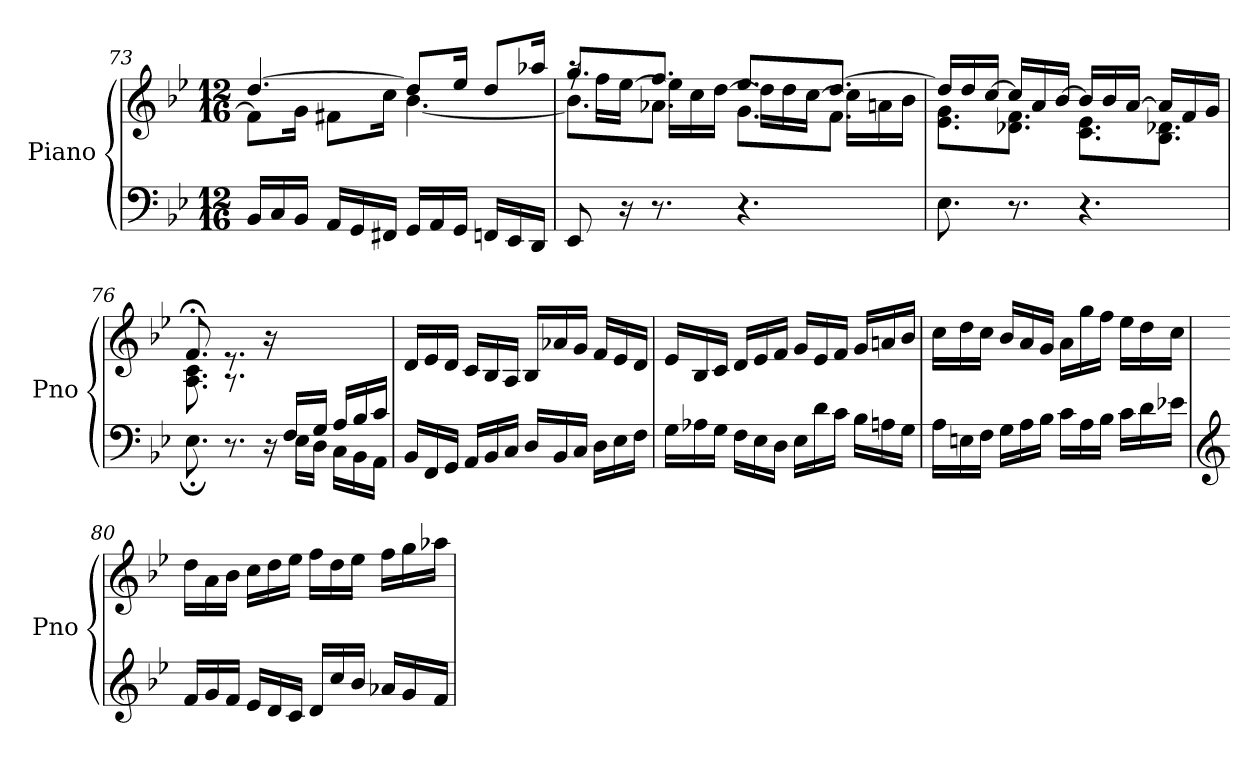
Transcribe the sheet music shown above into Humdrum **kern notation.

**kern	**kern
*part1	*part1
*staff2	*staff1
*I"Piano	*
*I'Pno	*
*clefF4	*clefG2
*k[b-e-]	*k[b-e-]
*M12/16	*M12/16
=73	=73
*	*^
16BB-/LL	[4.dd/	8f\L]
16C/	.	.
16BB-/JJ	.	16g\Jk
16AA/LL	.	8f#X\L
16GG/	.	.
16FF#X/JJ	.	16cc\Jk
16GG/LL	8dd/L]	[4.b-\
16AA/	.	.
16GG/JJ	16ee-/Jk	.
16FFn/LL	8dd/L	.
16EE-/	.	.
16DD/JJ	16aa-X/Jk	.
!!LO:LB:g=z
=74	=74	=74
*	*	*^
8EE-/	8.gg/L	8.b-\L]	16raa
.	.	.	16ff\LL
16r	.	.	[16ee-\JJ
8.r	8.ff/J	8.a-X\J	16ee-\LL]
.	.	.	16cc\
.	.	.	[16dd\JJ
4.r	8.ee-/L	8.g\L	16dd\LL]
.	.	.	16dd\
.	.	.	[16cc\JJ
.	[8.dd/J	8.f\J	16cc\LL]
.	.	.	16an\
.	.	.	16b-\JJ
*	*	*v	*v
=75	=75	=75
8.E-\	16dd/LL]	8.e-\ 8.g\L
.	16dd/	.
.	[16cc/JJ	.
8.r	16cc/LL]	8.d-X\ 8.f\J
.	16a/	.
.	[16b-/JJ	.
4.r	16b-/LL]	8.c\ 8.e-\L
.	16b-/	.
.	[16a/JJ	.
.	16a/LL]	8.B-\ 8.d-X\J
.	16f/	.
.	16g/JJ	.
=76	=76	=76
*^	*	*
4..ryy	8.E-;\	8.f;</	8.A\ 8.c\
.	8.r	8.rA	8.re
.	16r	16r	4ryy
16F/LL	16E-\LL	4ryy	.
16G/JJ	16D\JJ	.	.
16A/LL	16C\LL	.	.
16B-/	16BB-\	.	16ryy
16c/JJ	16AA\JJ	16ryy	16ryy
*v	*v	*	*
*	*v	*v
=77	=77
16BB-/LL	16d/LL
16FF/	16e-/
16GG/JJ	16d/JJ
16AA/LL	16c/LL
16BB-/	16B-/
16C/JJ	16A/JJ
16D/LL	16B-/LL
16BB-/	16a-X/
16C/JJ	16g/JJ
16D\LL	16f/LL
16E-\	16e-/
16F\JJ	16d/JJ
!!LO:LB:g=z
=78	=78
16G\LL	16e-/LL
16A-X\	16B-/
16G\JJ	16c/JJ
16F\LL	16d/LL
16E-\	16e-/
16D\JJ	16f/JJ
16E-\LL	16g/LL
16d\	16e-/
16c\JJ	16f/JJ
16B-\LL	16g/LL
16An\	16an/
16G\JJ	16b-/JJ
=79	=79
16A\LL	16cc\LL
16En\	16dd\
16F\JJ	16cc\JJ
16G\LL	16b-/LL
16A\	16a/
16B-\JJ	16g/JJ
16c\LL	16a\LL
16A\	16gg\
16B-\JJ	16ff\JJ
16c\LL	16ee-\LL
16d\	16dd\
16e-X\JJ	16cc\JJ
=80	=80
*clefG2	*
16f/LL	16dd\LL
16g/	16a\
16f/JJ	16b-\JJ
16e-/LL	16cc\LL
16d/	16dd\
16c/JJ	16ee-\JJ
16d/LL	16ff\LL
16cc/	16dd\
16b-/JJ	16ee-\JJ
16a-X/LL	16ff\LL
16g/	16gg\
16f/JJ	16aa-X\JJ
=	=
*-	*-
